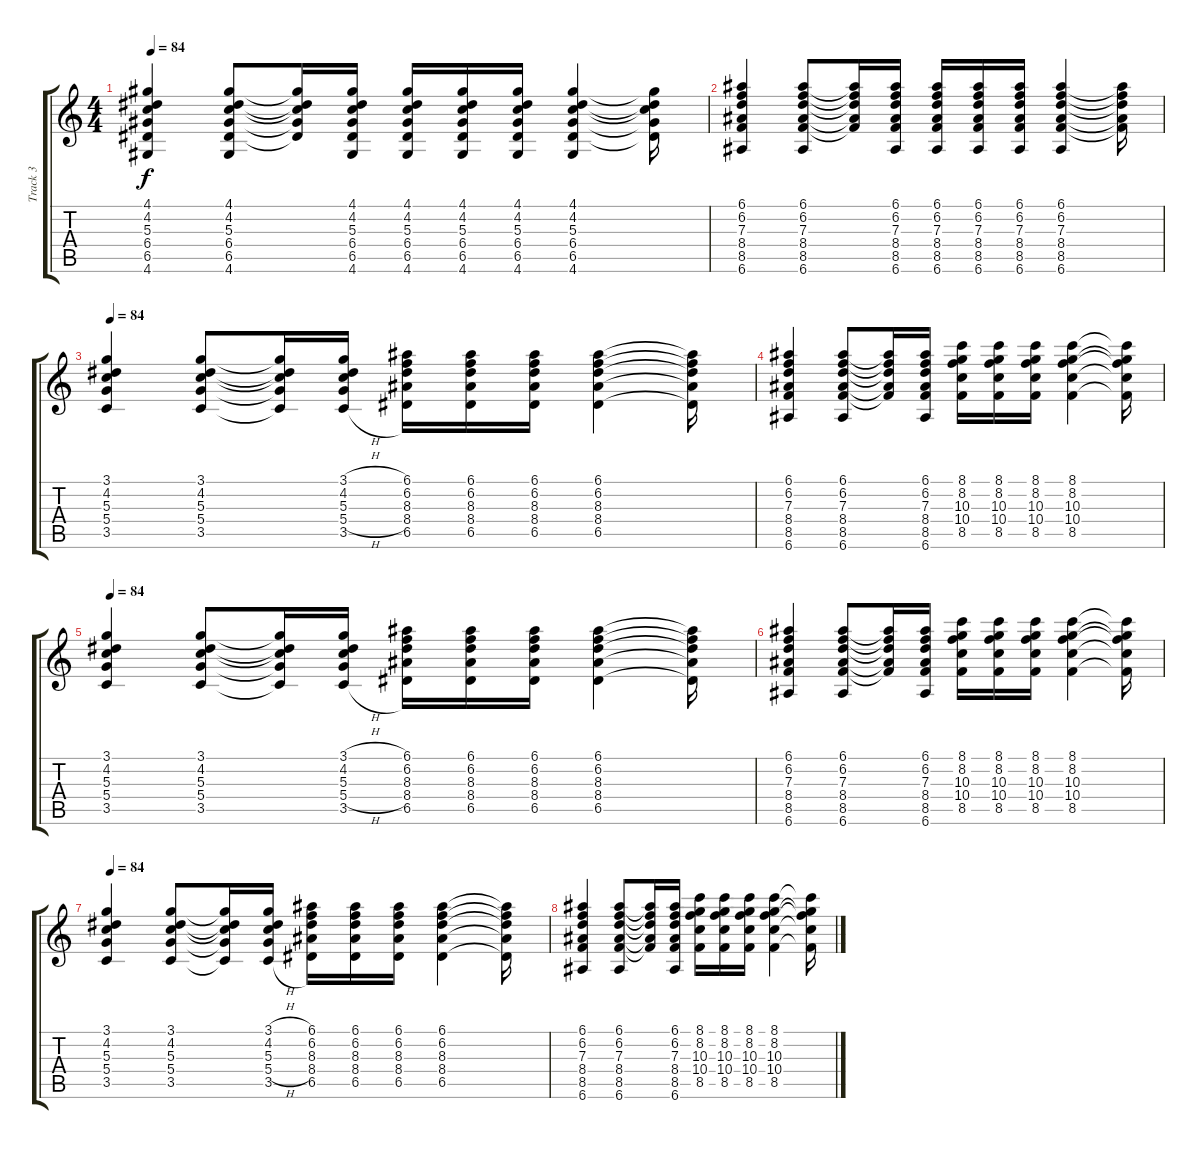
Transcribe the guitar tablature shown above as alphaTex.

\track ("Track 3" "Track 3") {instrument acousticguitarsteel}
\staff {score tabs}
\tuning (E4 B3 G3 D3 A2 E2) {hide}
\ts (4 4)
\tempo 84
\clef g2
\ks c
(4.1 4.2 5.3 6.4 6.5 4.6).4{dy f} (4.1 4.2 5.3 6.4 6.5 4.6).8 (4.1{t} 4.2{t} 5.3{t} 6.4{t} 6.5{t}).16 (4.1 4.2 5.3 6.4 6.5 4.6).16 (4.1 4.2 5.3 6.4 6.5 4.6).16 (4.1 4.2 5.3 6.4 6.5 4.6).16 (4.1 4.2 5.3 6.4 6.5 4.6).16 (4.1 4.2 5.3 6.4 6.5 4.6).4 (4.1{t} 4.2{t} 5.3{t} 6.4{t} 6.5{t}).16 |
(6.1 6.2 7.3 8.4 8.5 6.6).4 (6.1 6.2 7.3 8.4 8.5 6.6).8 (6.1{t} 6.2{t} 7.3{t} 8.4{t} 8.5{t}).16 (6.1 6.2 7.3 8.4 8.5 6.6).16 (6.1 6.2 7.3 8.4 8.5 6.6).16 (6.1 6.2 7.3 8.4 8.5 6.6).16 (6.1 6.2 7.3 8.4 8.5 6.6).16 (6.1 6.2 7.3 8.4 8.5 6.6).4 (6.1{t} 6.2{t} 7.3{t} 8.4{t} 8.5{t}).16 |
\tempo 84
(3.1 4.2 5.3 5.4 3.5).4{volume 8} (3.1 4.2 5.3 5.4 3.5).8 (3.1{t} 4.2{t} 5.3{t} 5.4{t} 3.5{t}).16 (3.1{h} 4.2{h} 5.3{h} 5.4{h} 3.5{h}).16 (6.1 6.2 8.3 8.4 6.5).16 (6.1 6.2 8.3 8.4 6.5).16 (6.1 6.2 8.3 8.4 6.5).16 (6.1 6.2 8.3 8.4 6.5).4 (6.1{t} 6.2{t} 8.3{t} 8.4{t} 6.5{t}).16 |
(6.1 6.2 7.3 8.4 8.5 6.6).4 (6.1 6.2 7.3 8.4 8.5 6.6).8 (6.1{t} 6.2{t} 7.3{t} 8.4{t} 8.5{t}).16 (6.1 6.2 7.3 8.4 8.5 6.6).16 (8.1 8.2 10.3 10.4 8.5).16 (8.1 8.2 10.3 10.4 8.5).16 (8.1 8.2 10.3 10.4 8.5).16 (8.1 8.2 10.3 10.4 8.5).4 (8.1{t} 8.2{t} 10.3{t} 10.4{t} 8.5{t}).16 |
\tempo 105
\tempo 84
(3.1 4.2 5.3 5.4 3.5).4{volume 8} (3.1 4.2 5.3 5.4 3.5).8 (3.1{t} 4.2{t} 5.3{t} 5.4{t} 3.5{t}).16 (3.1{h} 4.2{h} 5.3{h} 5.4{h} 3.5{h}).16 (6.1 6.2 8.3 8.4 6.5).16 (6.1 6.2 8.3 8.4 6.5).16 (6.1 6.2 8.3 8.4 6.5).16 (6.1 6.2 8.3 8.4 6.5).4 (6.1{t} 6.2{t} 8.3{t} 8.4{t} 6.5{t}).16 |
(6.1 6.2 7.3 8.4 8.5 6.6).4 (6.1 6.2 7.3 8.4 8.5 6.6).8 (6.1{t} 6.2{t} 7.3{t} 8.4{t} 8.5{t}).16 (6.1 6.2 7.3 8.4 8.5 6.6).16 (8.1 8.2 10.3 10.4 8.5).16 (8.1 8.2 10.3 10.4 8.5).16 (8.1 8.2 10.3 10.4 8.5).16 (8.1 8.2 10.3 10.4 8.5).4 (8.1{t} 8.2{t} 10.3{t} 10.4{t} 8.5{t}).16 |
\tempo 84
(3.1 4.2 5.3 5.4 3.5).4 (3.1 4.2 5.3 5.4 3.5).8 (3.1{t} 4.2{t} 5.3{t} 5.4{t} 3.5{t}).16 (3.1{h} 4.2{h} 5.3{h} 5.4{h} 3.5{h}).16 (6.1 6.2 8.3 8.4 6.5).16 (6.1 6.2 8.3 8.4 6.5).16 (6.1 6.2 8.3 8.4 6.5).16 (6.1 6.2 8.3 8.4 6.5).4 (6.1{t} 6.2{t} 8.3{t} 8.4{t} 6.5{t}).16 |
(6.1 6.2 7.3 8.4 8.5 6.6).4 (6.1 6.2 7.3 8.4 8.5 6.6).8 (6.1{t} 6.2{t} 7.3{t} 8.4{t} 8.5{t}).16 (6.1 6.2 7.3 8.4 8.5 6.6).16 (8.1 8.2 10.3 10.4 8.5).16 (8.1 8.2 10.3 10.4 8.5).16 (8.1 8.2 10.3 10.4 8.5).16 (8.1 8.2 10.3 10.4 8.5).4 (8.1{t} 8.2{t} 10.3{t} 10.4{t} 8.5{t}).16
